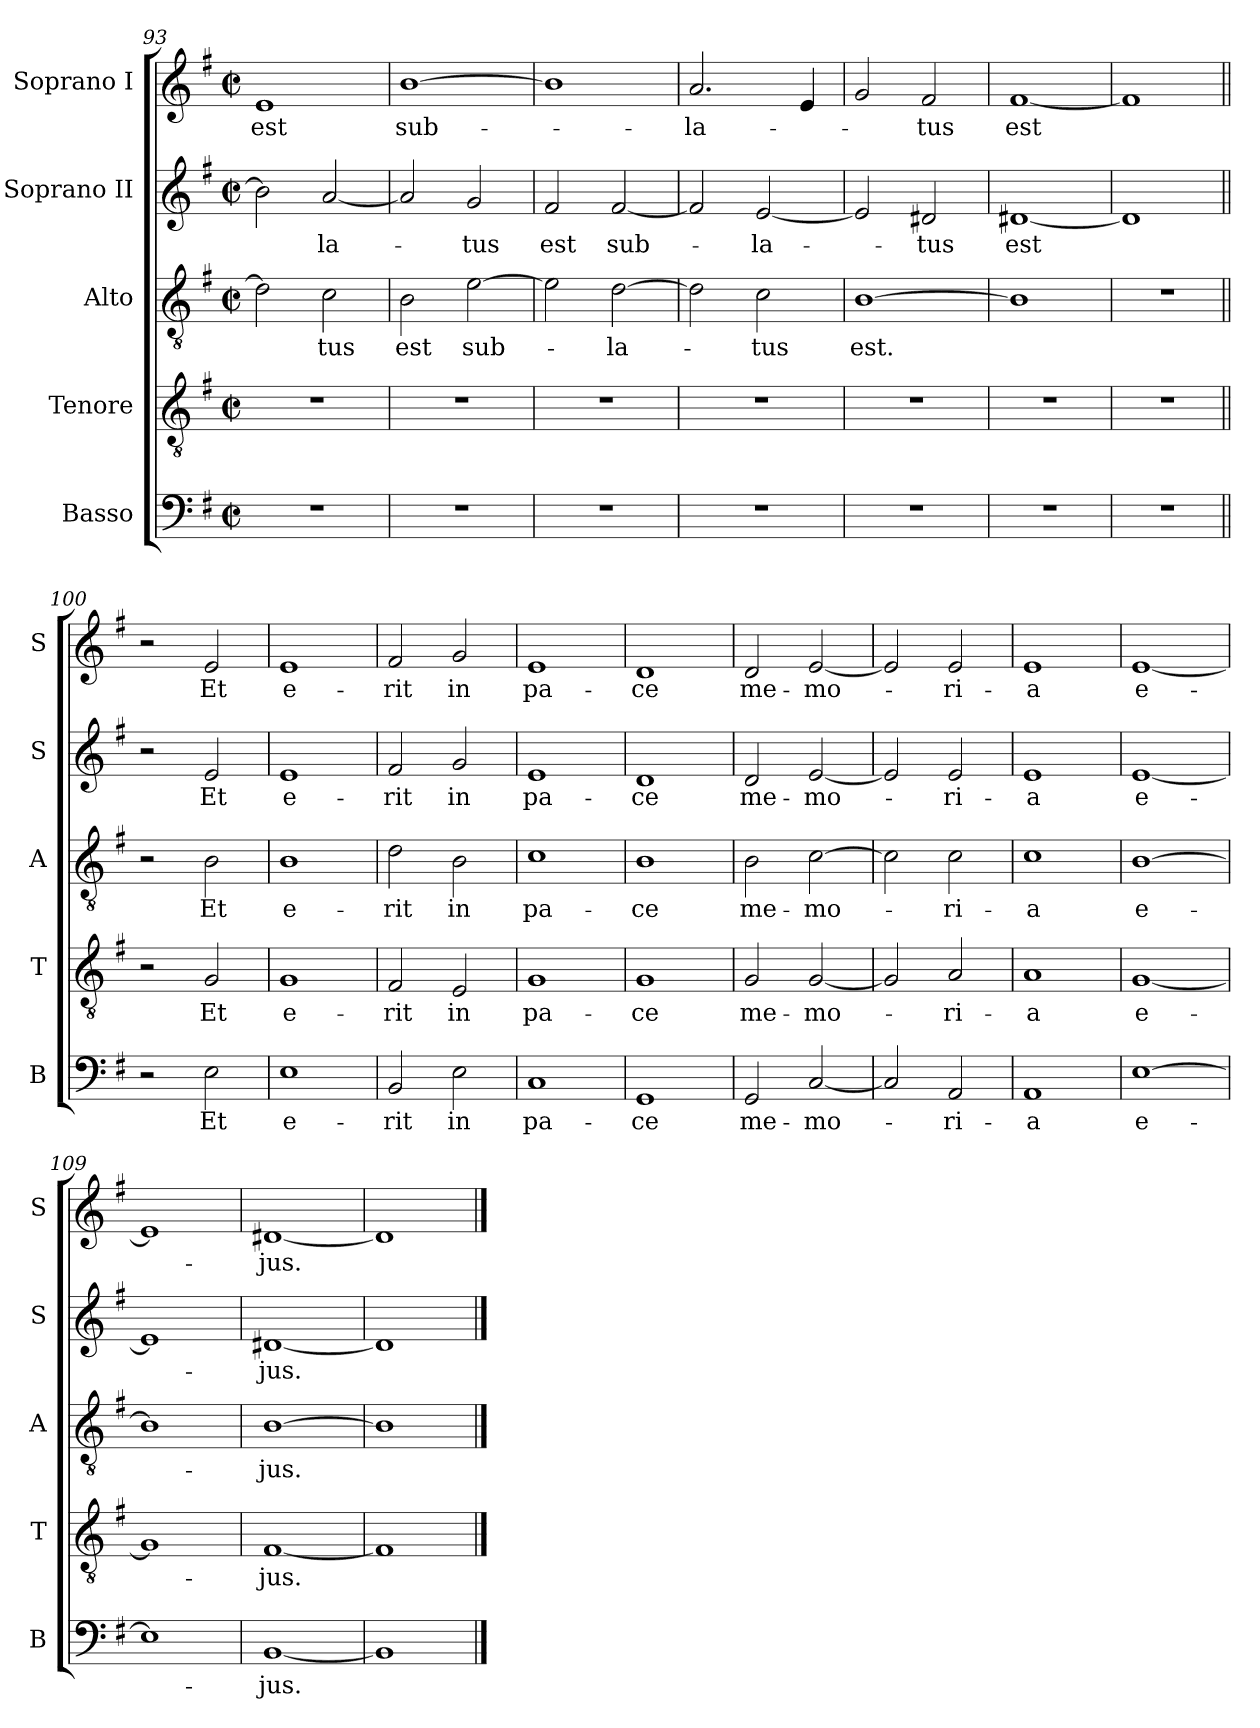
**kern	**text	**kern	**text	**kern	**text	**kern	**text	**kern	**text
*part5	*part5	*part4	*part4	*part3	*part3	*part2	*part2	*part1	*part1
*staff5	*staff5	*staff4	*staff4	*staff3	*staff3	*staff2	*staff2	*staff1	*staff1
*I"Basso	*	*I"Tenore	*	*I"Alto	*	*I"Soprano II	*	*I"Soprano I	*
*I'B	*	*I'T	*	*I'A	*	*I'S	*	*I'S	*
*clefF4	*	*clefGv2	*	*clefGv2	*	*clefG2	*	*clefG2	*
*k[f#]	*	*k[f#]	*	*k[f#]	*	*k[f#]	*	*k[f#]	*
*M2/2	*	*M2/2	*	*M2/2	*	*M2/2	*	*M2/2	*
*met(c|)	*	*met(c|)	*	*met(c|)	*	*met(c|)	*	*met(c|)	*
=93	=93	=93	=93	=93	=93	=93	=93	=93	=93
1r	.	1r	.	2d\]	.	2b\]	.	1e	est
.	.	.	.	2c\	-tus	[2a/	-la-	.	.
=94	=94	=94	=94	=94	=94	=94	=94	=94	=94
1r	.	1r	.	2B\	est	2a/]	.	[1b	sub-
.	.	.	.	[2e\	sub-	2g/	-tus	.	.
=95	=95	=95	=95	=95	=95	=95	=95	=95	=95
1r	.	1r	.	2e\]	.	2f#/	est	1b]	.
.	.	.	.	[2d\	-la-	[2f#/	sub-	.	.
=96	=96	=96	=96	=96	=96	=96	=96	=96	=96
1r	.	1r	.	2d\]	.	2f#/]	.	2.a/	-la-
.	.	.	.	2c\	-tus	[2e/	-la-	.	.
.	.	.	.	.	.	.	.	4e/	.
=97	=97	=97	=97	=97	=97	=97	=97	=97	=97
1r	.	1r	.	[1B	est.	2e/]	.	2g/	.
.	.	.	.	.	.	2d#X/	-tus	2f#/	-tus
=98	=98	=98	=98	=98	=98	=98	=98	=98	=98
1r	.	1r	.	1B]	.	[1d#X	est	[1f#	est
=99	=99	=99	=99	=99	=99	=99	=99	=99	=99
1r	.	1r	.	1r	.	1d#]	.	1f#]	.
=100||	=100||	=100||	=100||	=100||	=100||	=100||	=100||	=100||	=100||
2r	.	2r	.	2r	.	2r	.	2r	.
2E\	Et	2G/	Et	2B\	Et	2e/	Et	2e/	Et
=101	=101	=101	=101	=101	=101	=101	=101	=101	=101
1E	e-	1G	e-	1B	e-	1e	e-	1e	e-
=102	=102	=102	=102	=102	=102	=102	=102	=102	=102
2BB/	-rit	2F#/	-rit	2d\	-rit	2f#/	-rit	2f#/	-rit
2E\	in	2E/	in	2B\	in	2g/	in	2g/	in
=103	=103	=103	=103	=103	=103	=103	=103	=103	=103
1C	pa-	1G	pa-	1c	pa-	1e	pa-	1e	pa-
=104	=104	=104	=104	=104	=104	=104	=104	=104	=104
1GG	-ce	1G	-ce	1B	-ce	1d	-ce	1d	-ce
=105	=105	=105	=105	=105	=105	=105	=105	=105	=105
2GG/	me-	2G/	me-	2B\	me-	2d/	me-	2d/	me-
[2C/	-mo-	[2G/	-mo-	[2c\	-mo-	[2e/	-mo-	[2e/	-mo-
=106	=106	=106	=106	=106	=106	=106	=106	=106	=106
2C/]	.	2G/]	.	2c\]	.	2e/]	.	2e/]	.
2AA/	-ri-	2A/	-ri-	2c\	-ri-	2e/	-ri-	2e/	-ri-
=107	=107	=107	=107	=107	=107	=107	=107	=107	=107
1AA	-a	1A	-a	1c	-a	1e	-a	1e	-a
=108	=108	=108	=108	=108	=108	=108	=108	=108	=108
[1E	e-	[1G	e-	[1B	e-	[1e	e-	[1e	e-
=109	=109	=109	=109	=109	=109	=109	=109	=109	=109
1E]	.	1G]	.	1B]	.	1e]	.	1e]	.
=110	=110	=110	=110	=110	=110	=110	=110	=110	=110
[1BB	-jus.	[1F#	-jus.	[1B	-jus.	[1d#X	-jus.	[1d#X	-jus.
=111	=111	=111	=111	=111	=111	=111	=111	=111	=111
1BB]	.	1F#]	.	1B]	.	1d#]	.	1d#]	.
==	==	==	==	==	==	==	==	==	==
*-	*-	*-	*-	*-	*-	*-	*-	*-	*-
